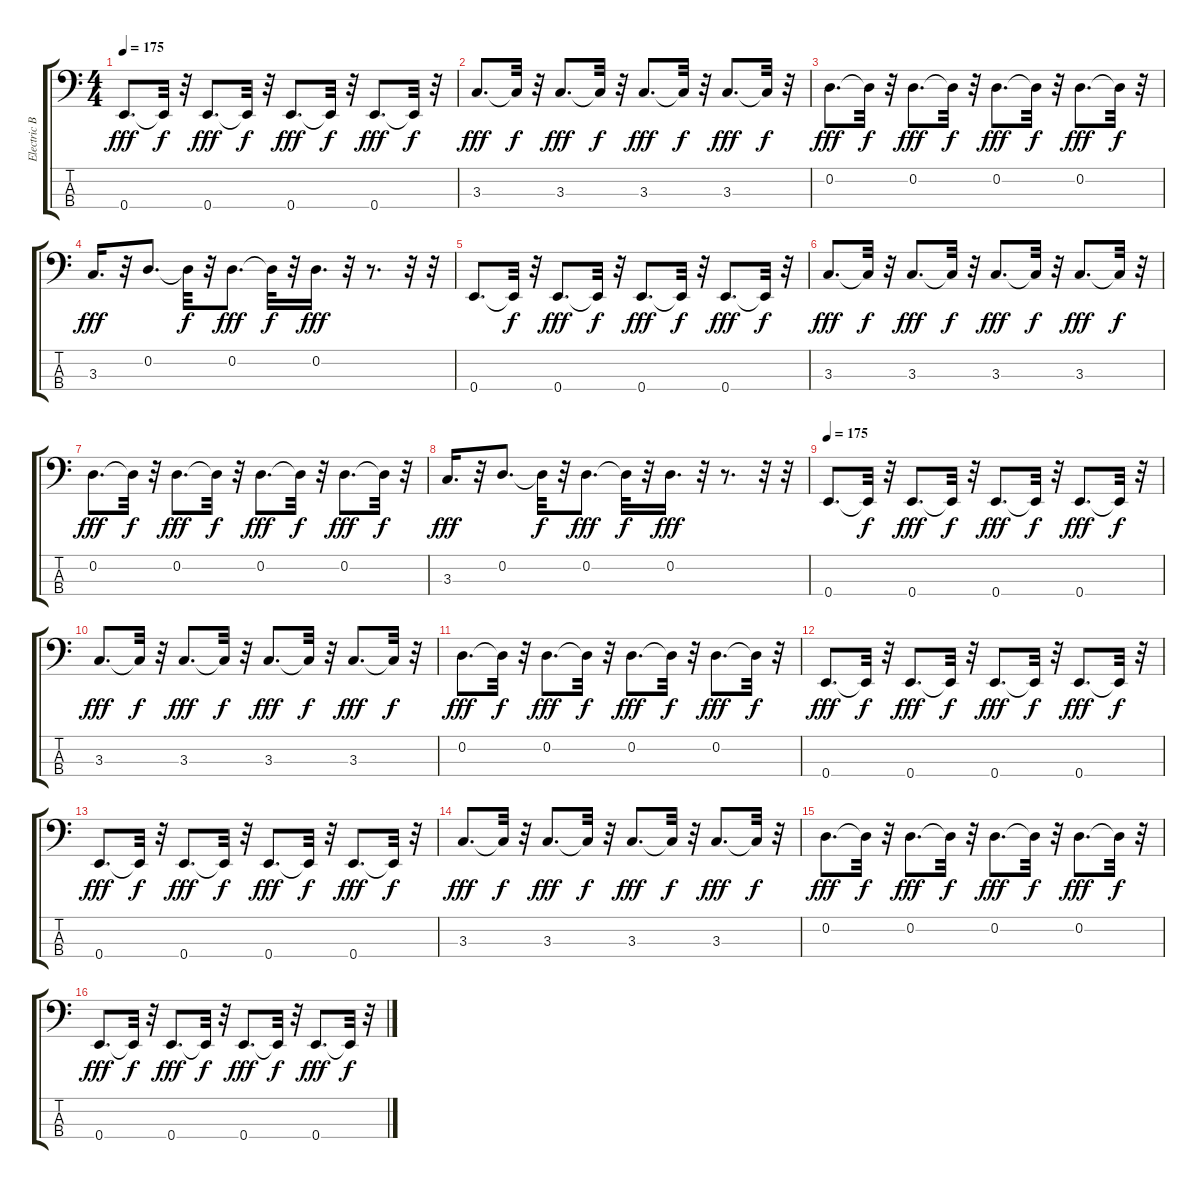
\track ("Electric Bass" "Electric B") {instrument electricbassfinger}
\staff {score tabs}
\tuning (G2 D2 A1 E1) {hide}
\ts (4 4)
\tempo 175
\clef f4
\ks c
0.4.8{d dy fff} 0.4{t}.32{dy f} r.32 0.4.8{d dy fff} 0.4{t}.32{dy f} r.32 0.4.8{d dy fff} 0.4{t}.32{dy f} r.32 0.4.8{d dy fff} 0.4{t}.32{dy f} r.32 |
3.3.8{d dy fff} 3.3{t}.32{dy f} r.32 3.3.8{d dy fff} 3.3{t}.32{dy f} r.32 3.3.8{d dy fff} 3.3{t}.32{dy f} r.32 3.3.8{d dy fff} 3.3{t}.32{dy f} r.32 |
0.2.8{d dy fff} 0.2{t}.32{dy f} r.32 0.2.8{d dy fff} 0.2{t}.32{dy f} r.32 0.2.8{d dy fff} 0.2{t}.32{dy f} r.32 0.2.8{d dy fff} 0.2{t}.32{dy f} r.32 |
3.3.16{d dy fff} r.32 0.2.8{d} 0.2{t}.32{dy f} r.32 0.2.8{d dy fff} 0.2{t}.32{dy f} r.32 0.2.16{d dy fff} r.32 r.8{d} r.32 r.32 |
0.4.8{d} 0.4{t}.32{dy f} r.32 0.4.8{d dy fff} 0.4{t}.32{dy f} r.32 0.4.8{d dy fff} 0.4{t}.32{dy f} r.32 0.4.8{d dy fff} 0.4{t}.32{dy f} r.32 |
3.3.8{d dy fff} 3.3{t}.32{dy f} r.32 3.3.8{d dy fff} 3.3{t}.32{dy f} r.32 3.3.8{d dy fff} 3.3{t}.32{dy f} r.32 3.3.8{d dy fff} 3.3{t}.32{dy f} r.32 |
0.2.8{d dy fff} 0.2{t}.32{dy f} r.32 0.2.8{d dy fff} 0.2{t}.32{dy f} r.32 0.2.8{d dy fff} 0.2{t}.32{dy f} r.32 0.2.8{d dy fff} 0.2{t}.32{dy f} r.32 |
3.3.16{d dy fff} r.32 0.2.8{d} 0.2{t}.32{dy f} r.32 0.2.8{d dy fff} 0.2{t}.32{dy f} r.32 0.2.16{d dy fff} r.32 r.8{d} r.32 r.32 |
\tempo 175
0.4.8{d} 0.4{t}.32{dy f} r.32 0.4.8{d dy fff} 0.4{t}.32{dy f} r.32 0.4.8{d dy fff} 0.4{t}.32{dy f} r.32 0.4.8{d dy fff} 0.4{t}.32{dy f} r.32 |
3.3.8{d dy fff} 3.3{t}.32{dy f} r.32 3.3.8{d dy fff} 3.3{t}.32{dy f} r.32 3.3.8{d dy fff} 3.3{t}.32{dy f} r.32 3.3.8{d dy fff} 3.3{t}.32{dy f} r.32 |
0.2.8{d dy fff} 0.2{t}.32{dy f} r.32 0.2.8{d dy fff} 0.2{t}.32{dy f} r.32 0.2.8{d dy fff} 0.2{t}.32{dy f} r.32 0.2.8{d dy fff} 0.2{t}.32{dy f} r.32 |
0.4.8{d dy fff} 0.4{t}.32{dy f} r.32 0.4.8{d dy fff} 0.4{t}.32{dy f} r.32 0.4.8{d dy fff} 0.4{t}.32{dy f} r.32 0.4.8{d dy fff} 0.4{t}.32{dy f} r.32 |
0.4.8{d dy fff} 0.4{t}.32{dy f} r.32 0.4.8{d dy fff} 0.4{t}.32{dy f} r.32 0.4.8{d dy fff} 0.4{t}.32{dy f} r.32 0.4.8{d dy fff} 0.4{t}.32{dy f} r.32 |
3.3.8{d dy fff} 3.3{t}.32{dy f} r.32 3.3.8{d dy fff} 3.3{t}.32{dy f} r.32 3.3.8{d dy fff} 3.3{t}.32{dy f} r.32 3.3.8{d dy fff} 3.3{t}.32{dy f} r.32 |
0.2.8{d dy fff} 0.2{t}.32{dy f} r.32 0.2.8{d dy fff} 0.2{t}.32{dy f} r.32 0.2.8{d dy fff} 0.2{t}.32{dy f} r.32 0.2.8{d dy fff} 0.2{t}.32{dy f} r.32 |
0.4.8{d dy fff} 0.4{t}.32{dy f} r.32 0.4.8{d dy fff} 0.4{t}.32{dy f} r.32 0.4.8{d dy fff} 0.4{t}.32{dy f} r.32 0.4.8{d dy fff} 0.4{t}.32{dy f} r.32
